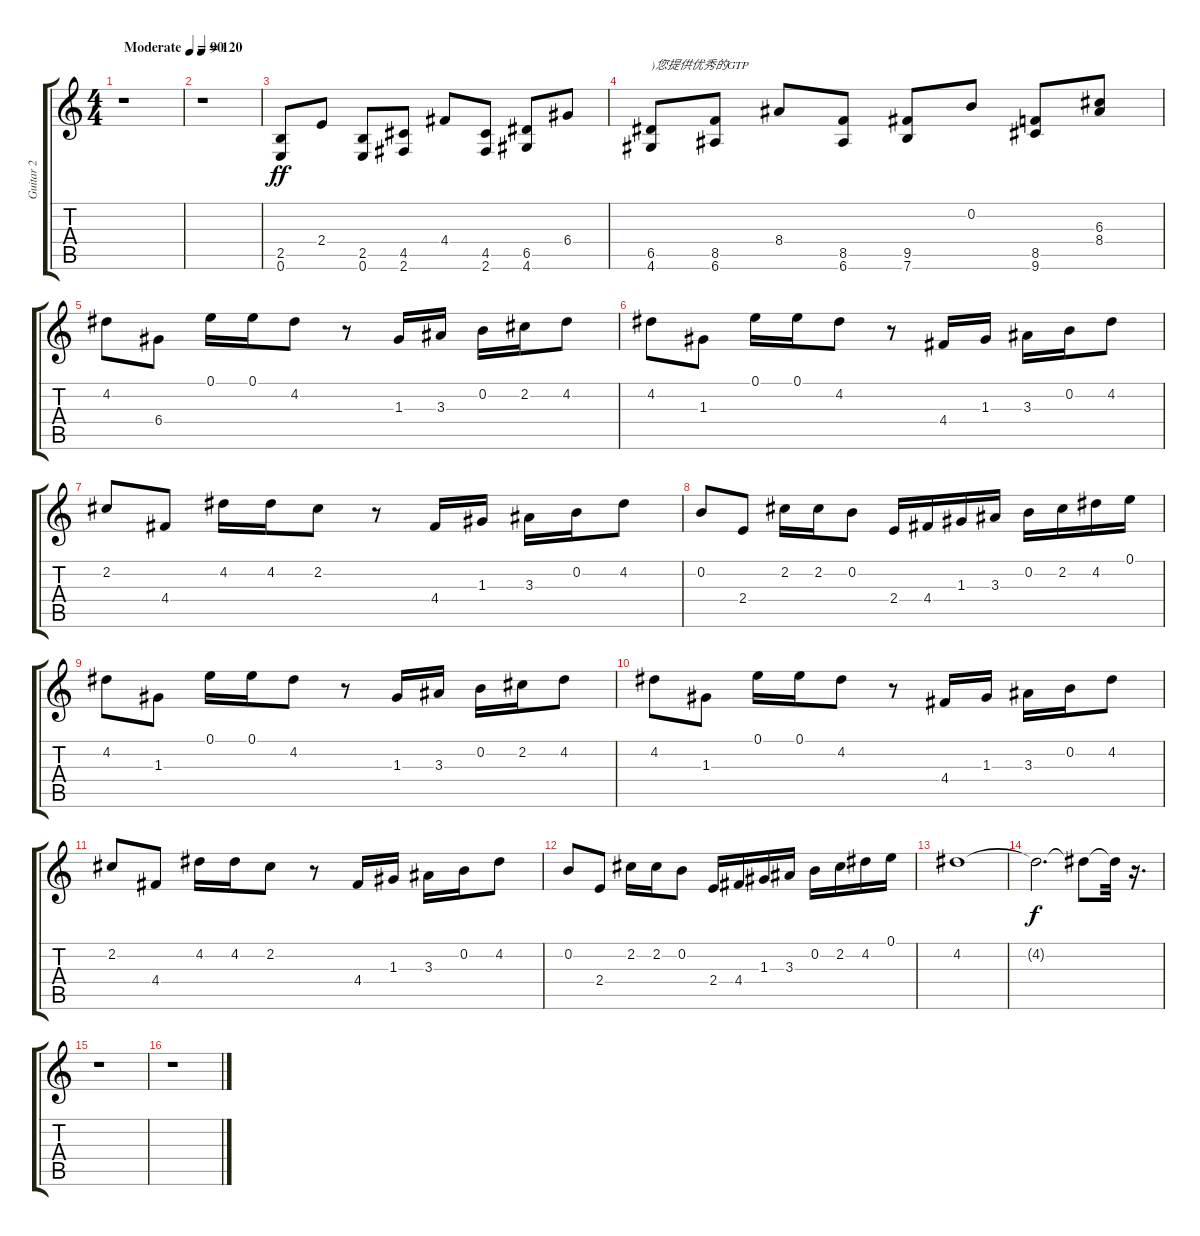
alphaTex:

\track ("Guitar 2" "Guitar 2") {instrument distortionguitar}
\staff {score tabs}
\tuning (E4 B3 G3 D3 A2 E2) {hide}
\ts (4 4)
\tempo (90 "Moderate")
\clef g2
\ks c
r.1{dy ff instrument distortionguitar} |
\tempo 120
r.1 |
(2.5 0.6).8 2.4.8 (2.5 0.6).8 (4.5 2.6).8 4.4.8 (4.5 2.6).8 (6.5 4.6).8 6.4.8 |
(6.5 4.6).8{txt ")您提供优秀的GTP"} (8.5 6.6).8 8.4.8 (8.5 6.6).8 (9.5 7.6).8 0.2.8 (8.5 9.6).8 (6.3 8.4).8 |
4.2.8{volume 13 instrument electricguitarmuted} 6.4.8 0.1.16 0.1.16 4.2.8 r.8 1.3.16 3.3.16 0.2.16 2.2.16 4.2.8 |
4.2.8 1.3.8 0.1.16 0.1.16 4.2.8 r.8 4.4.16 1.3.16 3.3.16 0.2.16 4.2.8 |
2.2.8 4.4.8 4.2.16 4.2.16 2.2.8 r.8 4.4.16 1.3.16 3.3.16 0.2.16 4.2.8 |
0.2.8 2.4.8 2.2.16 2.2.16 0.2.8 2.4.16 4.4.16 1.3.16 3.3.16 0.2.16 2.2.16 4.2.16 0.1.16 |
4.2.8 1.3.8 0.1.16 0.1.16 4.2.8 r.8 1.3.16 3.3.16 0.2.16 2.2.16 4.2.8 |
4.2.8 1.3.8 0.1.16 0.1.16 4.2.8 r.8 4.4.16 1.3.16 3.3.16 0.2.16 4.2.8 |
2.2.8 4.4.8 4.2.16 4.2.16 2.2.8 r.8 4.4.16 1.3.16 3.3.16 0.2.16 4.2.8 |
0.2.8 2.4.8 2.2.16 2.2.16 0.2.8 2.4.16 4.4.16 1.3.16 3.3.16 0.2.16 2.2.16 4.2.16 0.1.16 |
4.2.1{instrument distortionguitar} |
4.2{t}.2{d dy f} 4.2{t}.8 4.2{t}.32 r.16{d} |
r.1 |
r.1
